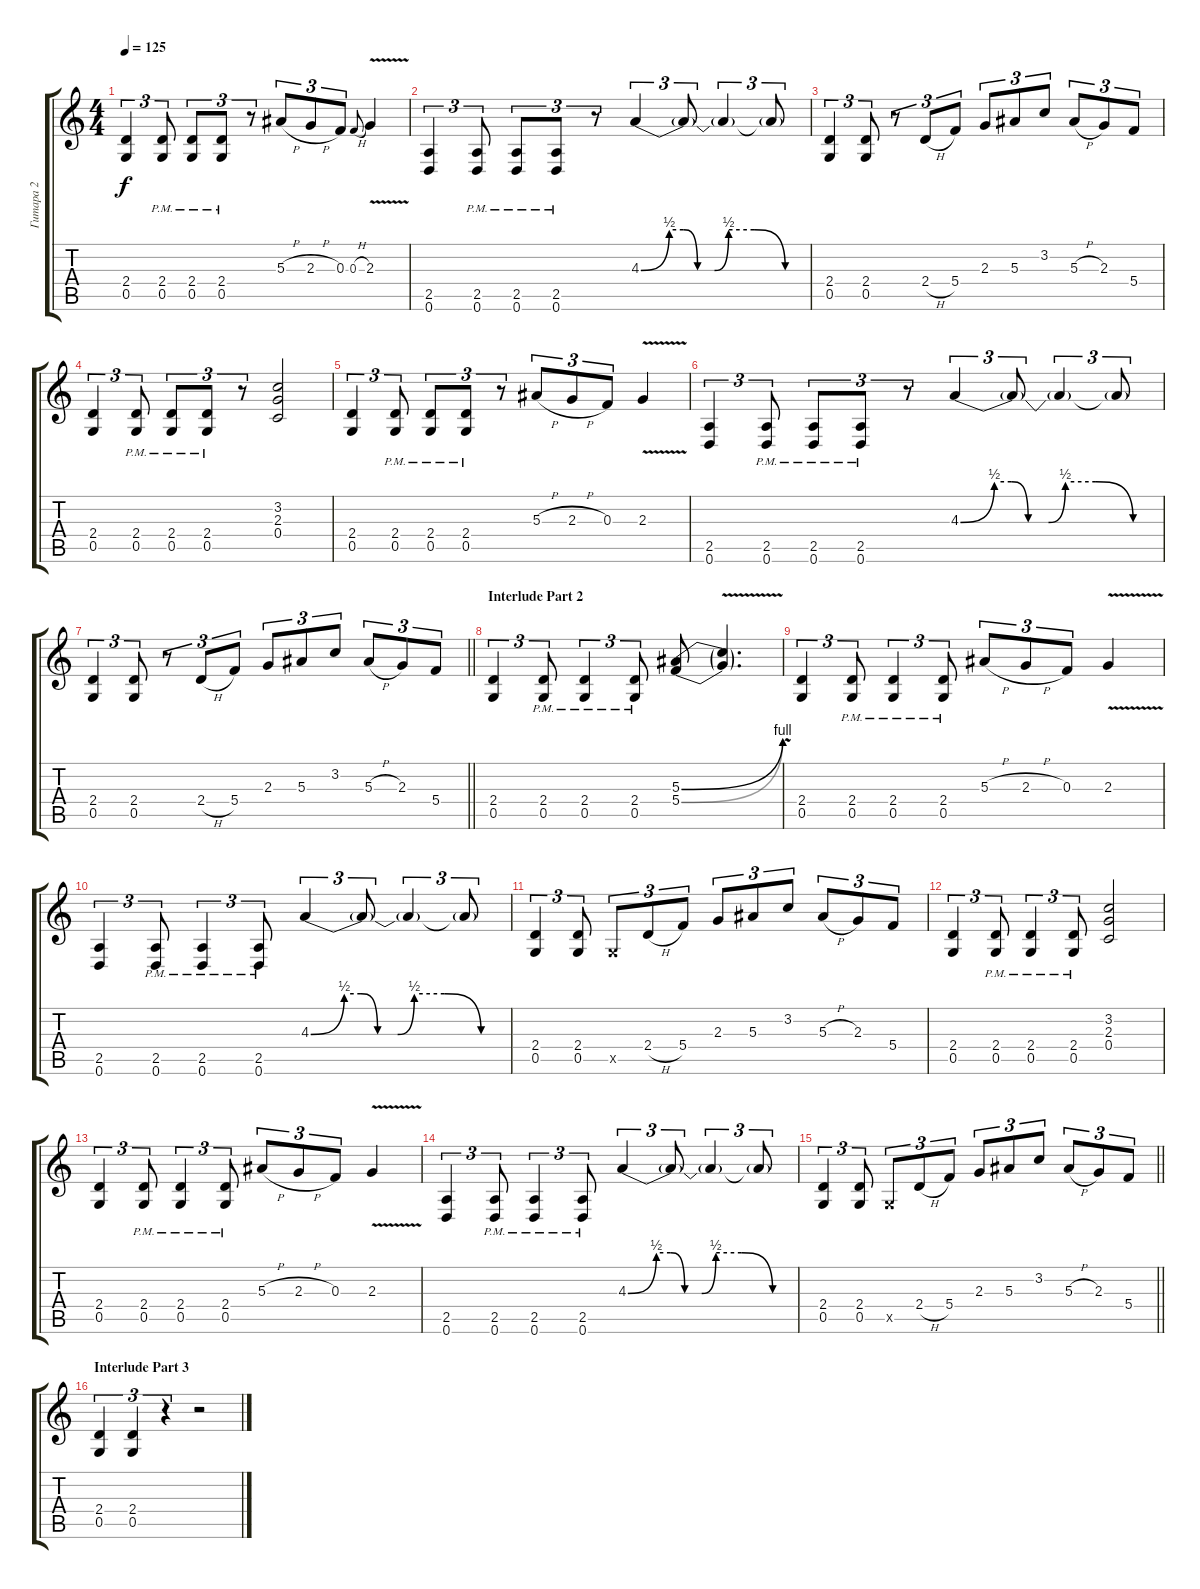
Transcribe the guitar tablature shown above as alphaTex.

\track ("Гитара 2" "Гитара 2") {instrument distortionguitar}
\staff {score tabs}
\tuning (D4 A3 F3 C3 G2 D2) {hide}
\ts (4 4)
\tempo 125
\clef g2
\ks c
(2.4 0.5).4{tu (3 2) dy f} (2.4{pm} 0.5{pm}).8{tu (3 2)} (2.4{pm} 0.5{pm}).8{tu (3 2)} (2.4{pm} 0.5{pm}).8{tu (3 2)} r.8{tu (3 2)} 5.3{h}.8{tu (3 2)} 2.3{h}.8{tu (3 2)} 0.3.8{tu (3 2)} 0.3{h}.8{gr onbeat} 2.3{v}.4 |
(2.5 0.6).4{tu (3 2)} (2.5{pm} 0.6{pm}).8{tu (3 2)} (2.5{pm} 0.6{pm}).8{tu (3 2)} (2.5{pm} 0.6{pm}).8{tu (3 2)} r.8{tu (3 2)} 4.3{be (custom 0 0 10 2 15 2 20 0 26 0 31 2 40 2 51 0 60 0)}.4{tu (3 2)} 4.3{t}.8{tu (3 2)} 4.3{t}.4{tu (3 2)} 4.3{t}.8{tu (3 2)} |
(2.4 0.5).4{tu (3 2)} (2.4 0.5).8{tu (3 2)} r.8{tu (3 2)} 2.4{h}.8{tu (3 2)} 5.4.8{tu (3 2)} 2.3.8{tu (3 2)} 5.3.8{tu (3 2)} 3.2.8{tu (3 2)} 5.3{h}.8{tu (3 2)} 2.3.8{tu (3 2)} 5.4.8{tu (3 2)} |
(2.4 0.5).4{tu (3 2)} (2.4{pm} 0.5{pm}).8{tu (3 2)} (2.4{pm} 0.5{pm}).8{tu (3 2)} (2.4{pm} 0.5{pm}).8{tu (3 2)} r.8{tu (3 2)} (3.2 2.3 0.4).2 |
(2.4 0.5).4{tu (3 2)} (2.4{pm} 0.5{pm}).8{tu (3 2)} (2.4{pm} 0.5{pm}).8{tu (3 2)} (2.4{pm} 0.5{pm}).8{tu (3 2)} r.8{tu (3 2)} 5.3{h}.8{tu (3 2)} 2.3{h}.8{tu (3 2)} 0.3.8{tu (3 2)} 2.3{v}.4 |
(2.5 0.6).4{tu (3 2)} (2.5{pm} 0.6{pm}).8{tu (3 2)} (2.5{pm} 0.6{pm}).8{tu (3 2)} (2.5{pm} 0.6{pm}).8{tu (3 2)} r.8{tu (3 2)} 4.3{be (custom 0 0 10 2 15 2 20 0 26 0 31 2 40 2 51 0 60 0)}.4{tu (3 2)} 4.3{t}.8{tu (3 2)} 4.3{t}.4{tu (3 2)} 4.3{t}.8{tu (3 2)} |
\barLineRight lightlight
(2.4 0.5).4{tu (3 2)} (2.4 0.5).8{tu (3 2)} r.8{tu (3 2)} 2.4{h}.8{tu (3 2)} 5.4.8{tu (3 2)} 2.3.8{tu (3 2)} 5.3.8{tu (3 2)} 3.2.8{tu (3 2)} 5.3{h}.8{tu (3 2)} 2.3.8{tu (3 2)} 5.4.8{tu (3 2)} |
\section ("" "Interlude Part 2")
(2.4 0.5).4{tu (3 2)} (2.4{pm} 0.5{pm}).8{tu (3 2)} (2.4{pm} 0.5{pm}).4{tu (3 2)} (2.4{pm} 0.5{pm}).8{tu (3 2)} (5.3{be (bend 0 0 60 4)} 5.4{be (bend 0 0 60 4)}).8 (5.3{v t} 5.4{v t}).4{d} |
(2.4 0.5).4{tu (3 2)} (2.4{pm} 0.5{pm}).8{tu (3 2)} (2.4{pm} 0.5{pm}).4{tu (3 2)} (2.4{pm} 0.5{pm}).8{tu (3 2)} 5.3{h}.8{tu (3 2)} 2.3{h}.8{tu (3 2)} 0.3.8{tu (3 2)} 2.3{v}.4 |
(2.5 0.6).4{tu (3 2)} (2.5{pm} 0.6{pm}).8{tu (3 2)} (2.5{pm} 0.6{pm}).4{tu (3 2)} (2.5{pm} 0.6{pm}).8{tu (3 2)} 4.3{be (custom 0 0 10 2 15 2 20 0 26 0 31 2 40 2 51 0 60 0)}.4{tu (3 2)} 4.3{t}.8{tu (3 2)} 4.3{t}.4{tu (3 2)} 4.3{t}.8{tu (3 2)} |
(2.4 0.5).4{tu (3 2)} (2.4 0.5).8{tu (3 2)} 0.5{x}.8{tu (3 2)} 2.4{h}.8{tu (3 2)} 5.4.8{tu (3 2)} 2.3.8{tu (3 2)} 5.3.8{tu (3 2)} 3.2.8{tu (3 2)} 5.3{h}.8{tu (3 2)} 2.3.8{tu (3 2)} 5.4.8{tu (3 2)} |
(2.4 0.5).4{tu (3 2)} (2.4{pm} 0.5{pm}).8{tu (3 2)} (2.4{pm} 0.5{pm}).4{tu (3 2)} (2.4{pm} 0.5{pm}).8{tu (3 2)} (3.2 2.3 0.4).2 |
(2.4 0.5).4{tu (3 2)} (2.4{pm} 0.5{pm}).8{tu (3 2)} (2.4{pm} 0.5{pm}).4{tu (3 2)} (2.4{pm} 0.5{pm}).8{tu (3 2)} 5.3{h}.8{tu (3 2)} 2.3{h}.8{tu (3 2)} 0.3.8{tu (3 2)} 2.3{v}.4 |
(2.5 0.6).4{tu (3 2)} (2.5{pm} 0.6{pm}).8{tu (3 2)} (2.5{pm} 0.6{pm}).4{tu (3 2)} (2.5{pm} 0.6{pm}).8{tu (3 2)} 4.3{be (custom 0 0 10 2 15 2 20 0 26 0 31 2 40 2 51 0 60 0)}.4{tu (3 2)} 4.3{t}.8{tu (3 2)} 4.3{t}.4{tu (3 2)} 4.3{t}.8{tu (3 2)} |
\barLineRight lightlight
(2.4 0.5).4{tu (3 2)} (2.4 0.5).8{tu (3 2)} 0.5{x}.8{tu (3 2)} 2.4{h}.8{tu (3 2)} 5.4.8{tu (3 2)} 2.3.8{tu (3 2)} 5.3.8{tu (3 2)} 3.2.8{tu (3 2)} 5.3{h}.8{tu (3 2)} 2.3.8{tu (3 2)} 5.4.8{tu (3 2)} |
\section ("" "Interlude Part 3")
(2.4 0.5).4{tu (3 2)} (2.4 0.5).4{tu (3 2)} r.4{tu (3 2)} r.2
